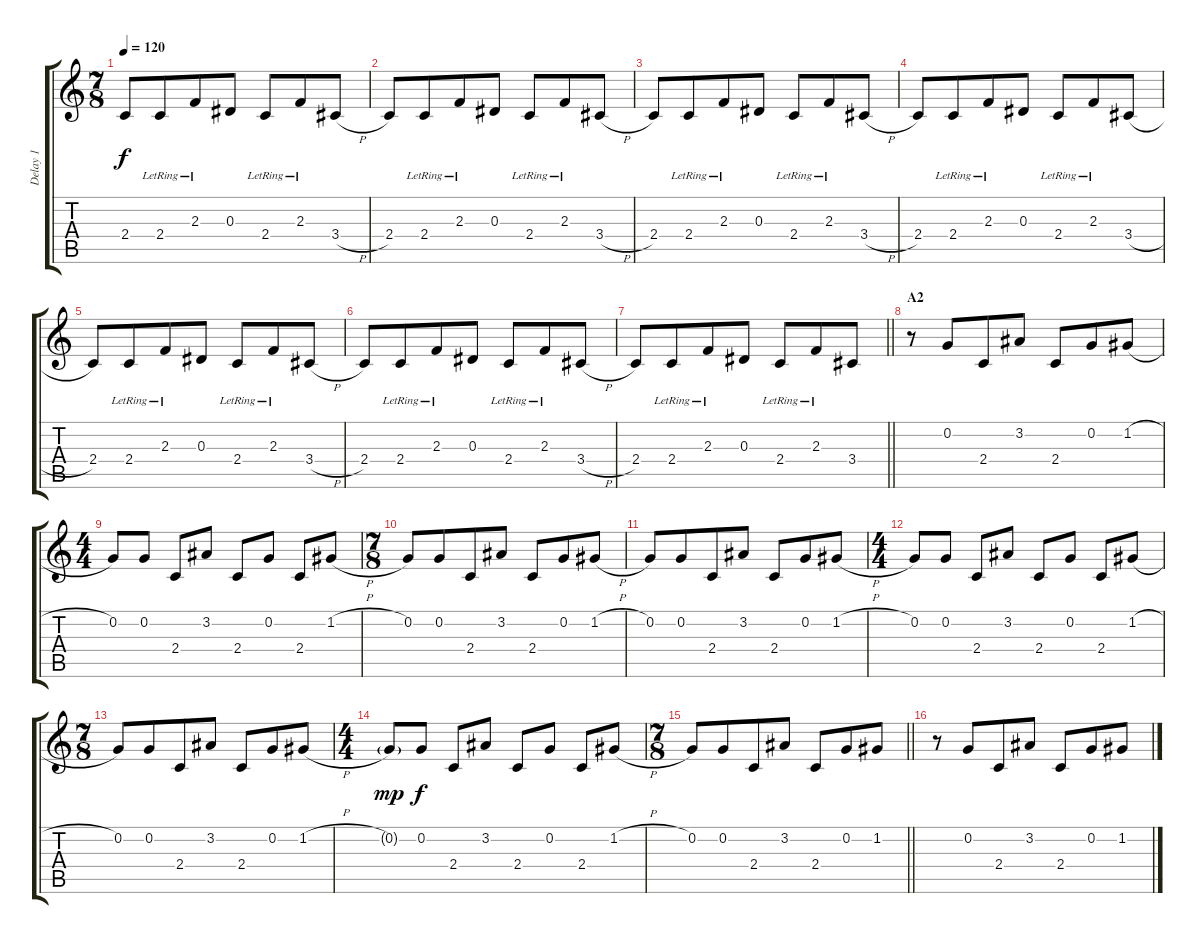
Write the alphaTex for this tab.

\track ("Delay 1" "Delay 1") {instrument overdrivenguitar}
\staff {score tabs}
\tuning (C4 G3 Eb3 Bb2 F2 C2) {hide}
\ts (7 8)
\tempo 120
\clef g2
\ks c
2.4.8{dy f} 2.4{lr}.8 2.3{lr}.8 0.3.8 2.4{lr}.8 2.3{lr}.8 3.4{h}.8 |
2.4.8 2.4{lr}.8 2.3{lr}.8 0.3.8 2.4{lr}.8 2.3{lr}.8 3.4{h}.8 |
2.4.8 2.4{lr}.8 2.3{lr}.8 0.3.8 2.4{lr}.8 2.3{lr}.8 3.4{h}.8 |
2.4.8 2.4{lr}.8 2.3{lr}.8 0.3.8 2.4{lr}.8 2.3{lr}.8 3.4{h}.8 |
2.4.8 2.4{lr}.8 2.3{lr}.8 0.3.8 2.4{lr}.8 2.3{lr}.8 3.4{h}.8 |
2.4.8 2.4{lr}.8 2.3{lr}.8 0.3.8 2.4{lr}.8 2.3{lr}.8 3.4{h}.8 |
\barLineRight lightlight
2.4.8 2.4{lr}.8 2.3{lr}.8 0.3.8 2.4{lr}.8 2.3{lr}.8 3.4.8 |
\section ("" "A2")
r.8 0.2.8 2.4.8 3.2.8 2.4.8 0.2.8 1.2{h}.8 |
\ts (4 4)
0.2.8 0.2.8 2.4.8 3.2.8 2.4.8 0.2.8 2.4.8 1.2{h}.8 |
\ts (7 8)
0.2.8 0.2.8 2.4.8 3.2.8 2.4.8 0.2.8 1.2{h}.8 |
0.2.8 0.2.8 2.4.8 3.2.8 2.4.8 0.2.8 1.2{h}.8 |
\ts (4 4)
0.2.8 0.2.8 2.4.8 3.2.8 2.4.8 0.2.8 2.4.8 1.2{h}.8 |
\ts (7 8)
0.2.8 0.2.8 2.4.8 3.2.8 2.4.8 0.2.8 1.2{h}.8 |
\ts (4 4)
0.2{g}.8{dy mp} 0.2.8{dy f} 2.4.8 3.2.8 2.4.8 0.2.8 2.4.8 1.2{h}.8 |
\ts (7 8)
\barLineRight lightlight
0.2.8 0.2.8 2.4.8 3.2.8 2.4.8 0.2.8 1.2.8 |
\section ("" "")
r.8 0.2.8 2.4.8 3.2.8 2.4.8 0.2.8 1.2{h}.8
